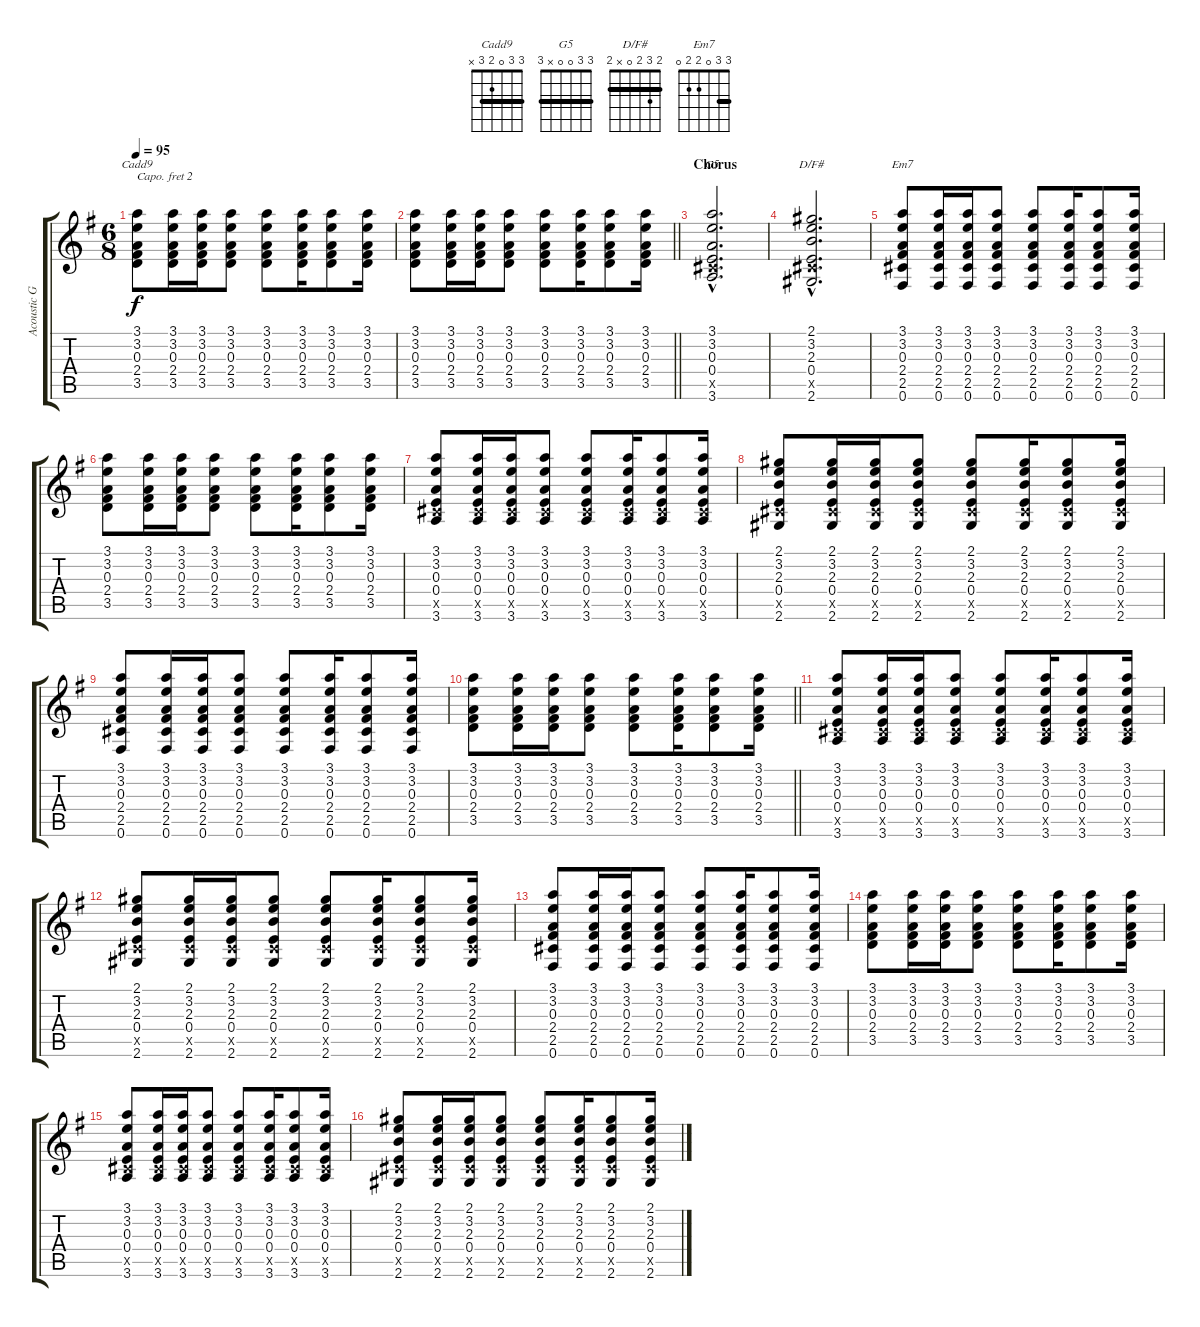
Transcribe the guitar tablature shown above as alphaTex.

\track ("Acoustic Guitar" "Acoustic G") {instrument acousticguitarsteel}
\staff {score tabs}
\capo 2
\tuning (E4 B3 G3 D3 A2 E2) {hide}
\chord ("Cadd9" 3 3 0 2 3 x) {barre 3}
\chord ("G5" 3 3 0 0 x 3) {barre 3}
\chord ("D/F#" 2 3 2 0 x 2) {barre 2}
\chord ("Em7" 3 3 0 2 2 0) {barre 3}
\ts (6 8)
\tempo 95
\clef g2
\ks g
(3.1 3.2 0.3 2.4 3.5).8{ch "Cadd9" dy f} (3.1 3.2 0.3 2.4 3.5).16 (3.1 3.2 0.3 2.4 3.5).16 (3.1 3.2 0.3 2.4 3.5).8 (3.1 3.2 0.3 2.4 3.5).8 (3.1 3.2 0.3 2.4 3.5).16 (3.1 3.2 0.3 2.4 3.5).8 (3.1 3.2 0.3 2.4 3.5).16 |
\barLineRight lightlight
(3.1 3.2 0.3 2.4 3.5).8 (3.1 3.2 0.3 2.4 3.5).16 (3.1 3.2 0.3 2.4 3.5).16 (3.1 3.2 0.3 2.4 3.5).8 (3.1 3.2 0.3 2.4 3.5).8 (3.1 3.2 0.3 2.4 3.5).16 (3.1 3.2 0.3 2.4 3.5).8 (3.1 3.2 0.3 2.4 3.5).16 |
\section ("" "Chorus")
(3.1{hac} 3.2{hac} 0.3{hac} 0.4{hac} 2.5{hac x} 3.6{hac}).2{d ch "G5"} |
(2.1{hac} 3.2{hac} 2.3{hac} 0.4{hac} 2.5{hac x} 2.6{hac}).2{d ch "D/F#"} |
(3.1 3.2 0.3 2.4 2.5 0.6).8{ch "Em7"} (3.1 3.2 0.3 2.4 2.5 0.6).16 (3.1 3.2 0.3 2.4 2.5 0.6).16 (3.1 3.2 0.3 2.4 2.5 0.6).8 (3.1 3.2 0.3 2.4 2.5 0.6).8 (3.1 3.2 0.3 2.4 2.5 0.6).16 (3.1 3.2 0.3 2.4 2.5 0.6).8 (3.1 3.2 0.3 2.4 2.5 0.6).16 |
(3.1 3.2 0.3 2.4 3.5).8 (3.1 3.2 0.3 2.4 3.5).16 (3.1 3.2 0.3 2.4 3.5).16 (3.1 3.2 0.3 2.4 3.5).8 (3.1 3.2 0.3 2.4 3.5).8 (3.1 3.2 0.3 2.4 3.5).16 (3.1 3.2 0.3 2.4 3.5).8 (3.1 3.2 0.3 2.4 3.5).16 |
(3.1 3.2 0.3 0.4 2.5{x} 3.6).8 (3.1 3.2 0.3 0.4 2.5{x} 3.6).16 (3.1 3.2 0.3 0.4 2.5{x} 3.6).16 (3.1 3.2 0.3 0.4 2.5{x} 3.6).8 (3.1 3.2 0.3 0.4 2.5{x} 3.6).8 (3.1 3.2 0.3 0.4 2.5{x} 3.6).16 (3.1 3.2 0.3 0.4 2.5{x} 3.6).8 (3.1 3.2 0.3 0.4 2.5{x} 3.6).16 |
(2.1 3.2 2.3 0.4 2.5{x} 2.6).8 (2.1 3.2 2.3 0.4 2.5{x} 2.6).16 (2.1 3.2 2.3 0.4 2.5{x} 2.6).16 (2.1 3.2 2.3 0.4 2.5{x} 2.6).8 (2.1 3.2 2.3 0.4 2.5{x} 2.6).8 (2.1 3.2 2.3 0.4 2.5{x} 2.6).16 (2.1 3.2 2.3 0.4 2.5{x} 2.6).8 (2.1 3.2 2.3 0.4 2.5{x} 2.6).16 |
(3.1 3.2 0.3 2.4 2.5 0.6).8 (3.1 3.2 0.3 2.4 2.5 0.6).16 (3.1 3.2 0.3 2.4 2.5 0.6).16 (3.1 3.2 0.3 2.4 2.5 0.6).8 (3.1 3.2 0.3 2.4 2.5 0.6).8 (3.1 3.2 0.3 2.4 2.5 0.6).16 (3.1 3.2 0.3 2.4 2.5 0.6).8 (3.1 3.2 0.3 2.4 2.5 0.6).16 |
\barLineRight lightlight
(3.1 3.2 0.3 2.4 3.5).8 (3.1 3.2 0.3 2.4 3.5).16 (3.1 3.2 0.3 2.4 3.5).16 (3.1 3.2 0.3 2.4 3.5).8 (3.1 3.2 0.3 2.4 3.5).8 (3.1 3.2 0.3 2.4 3.5).16 (3.1 3.2 0.3 2.4 3.5).8 (3.1 3.2 0.3 2.4 3.5).16 |
(3.1 3.2 0.3 0.4 2.5{x} 3.6).8 (3.1 3.2 0.3 0.4 2.5{x} 3.6).16 (3.1 3.2 0.3 0.4 2.5{x} 3.6).16 (3.1 3.2 0.3 0.4 2.5{x} 3.6).8 (3.1 3.2 0.3 0.4 2.5{x} 3.6).8 (3.1 3.2 0.3 0.4 2.5{x} 3.6).16 (3.1 3.2 0.3 0.4 2.5{x} 3.6).8 (3.1 3.2 0.3 0.4 2.5{x} 3.6).16 |
(2.1 3.2 2.3 0.4 2.5{x} 2.6).8 (2.1 3.2 2.3 0.4 2.5{x} 2.6).16 (2.1 3.2 2.3 0.4 2.5{x} 2.6).16 (2.1 3.2 2.3 0.4 2.5{x} 2.6).8 (2.1 3.2 2.3 0.4 2.5{x} 2.6).8 (2.1 3.2 2.3 0.4 2.5{x} 2.6).16 (2.1 3.2 2.3 0.4 2.5{x} 2.6).8 (2.1 3.2 2.3 0.4 2.5{x} 2.6).16 |
(3.1 3.2 0.3 2.4 2.5 0.6).8 (3.1 3.2 0.3 2.4 2.5 0.6).16 (3.1 3.2 0.3 2.4 2.5 0.6).16 (3.1 3.2 0.3 2.4 2.5 0.6).8 (3.1 3.2 0.3 2.4 2.5 0.6).8 (3.1 3.2 0.3 2.4 2.5 0.6).16 (3.1 3.2 0.3 2.4 2.5 0.6).8 (3.1 3.2 0.3 2.4 2.5 0.6).16 |
(3.1 3.2 0.3 2.4 3.5).8 (3.1 3.2 0.3 2.4 3.5).16 (3.1 3.2 0.3 2.4 3.5).16 (3.1 3.2 0.3 2.4 3.5).8 (3.1 3.2 0.3 2.4 3.5).8 (3.1 3.2 0.3 2.4 3.5).16 (3.1 3.2 0.3 2.4 3.5).8 (3.1 3.2 0.3 2.4 3.5).16 |
(3.1 3.2 0.3 0.4 2.5{x} 3.6).8 (3.1 3.2 0.3 0.4 2.5{x} 3.6).16 (3.1 3.2 0.3 0.4 2.5{x} 3.6).16 (3.1 3.2 0.3 0.4 2.5{x} 3.6).8 (3.1 3.2 0.3 0.4 2.5{x} 3.6).8 (3.1 3.2 0.3 0.4 2.5{x} 3.6).16 (3.1 3.2 0.3 0.4 2.5{x} 3.6).8 (3.1 3.2 0.3 0.4 2.5{x} 3.6).16 |
(2.1 3.2 2.3 0.4 2.5{x} 2.6).8 (2.1 3.2 2.3 0.4 2.5{x} 2.6).16 (2.1 3.2 2.3 0.4 2.5{x} 2.6).16 (2.1 3.2 2.3 0.4 2.5{x} 2.6).8 (2.1 3.2 2.3 0.4 2.5{x} 2.6).8 (2.1 3.2 2.3 0.4 2.5{x} 2.6).16 (2.1 3.2 2.3 0.4 2.5{x} 2.6).8 (2.1 3.2 2.3 0.4 2.5{x} 2.6).16
